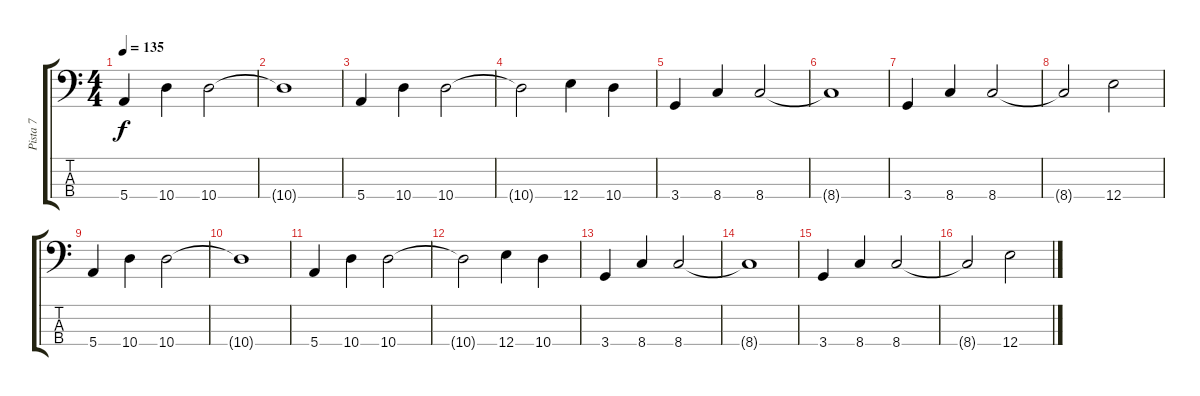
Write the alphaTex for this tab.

\track ("Pista 7" "Pista 7") {instrument electricbassfinger}
\staff {score tabs}
\tuning (G2 D2 A1 E1) {hide}
\ts (4 4)
\tempo 135
\clef f4
\ks c
5.4.4{dy f} 10.4.4 10.4.2 |
10.4{t}.1 |
5.4.4 10.4.4 10.4.2 |
10.4{t}.2 12.4.4 10.4.4 |
3.4.4 8.4.4 8.4.2 |
8.4{t}.1 |
3.4.4 8.4.4 8.4.2 |
8.4{t}.2 12.4.2 |
5.4.4 10.4.4 10.4.2 |
10.4{t}.1 |
5.4.4 10.4.4 10.4.2 |
10.4{t}.2 12.4.4 10.4.4 |
3.4.4 8.4.4 8.4.2 |
8.4{t}.1 |
3.4.4 8.4.4 8.4.2 |
8.4{t}.2 12.4.2
